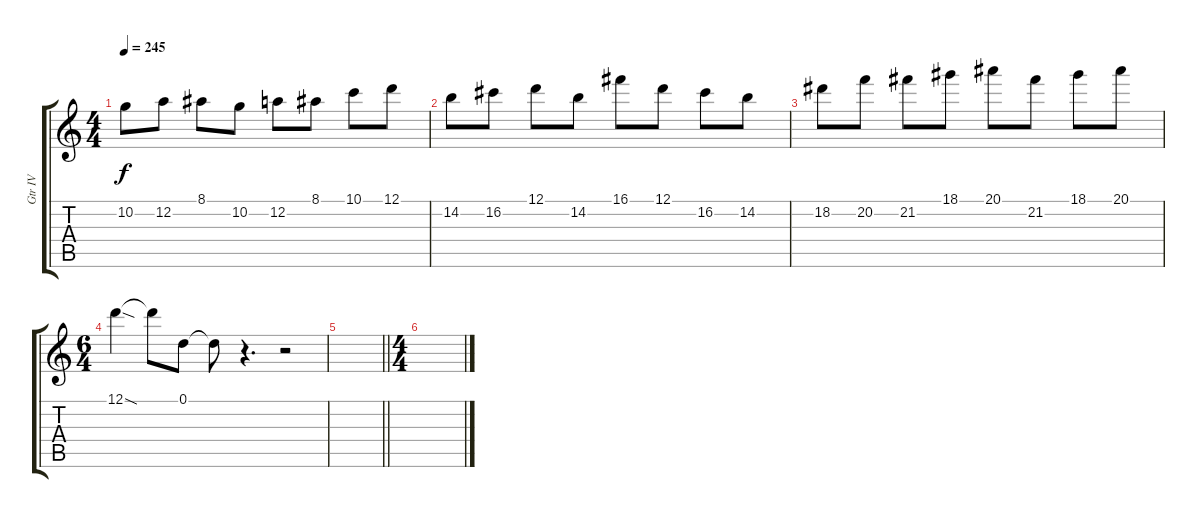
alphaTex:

\track ("Gtr IV" "Gtr IV") {instrument distortionguitar}
\staff {score tabs}
\tuning (D4 A3 F3 C3 G2 D2) {hide}
\ts (4 4)
\tempo 245
\clef g2
\ks c
10.2.8{dy f} 12.2.8 8.1.8 10.2.8 12.2.8 8.1.8 10.1.8 12.1.8 |
14.2.8 16.2.8 12.1.8 14.2.8 16.1.8 12.1.8 16.2.8 14.2.8 |
18.2.8 20.2.8 21.2.8 18.1.8 20.1.8 21.2.8 18.1.8 20.1.8 |
\ts (6 4)
12.1{sod}.4 12.1{t}.8 0.1.8 0.1{t}.8 r.4{d} r.2 |
\barLineRight lightlight
|
\ts (4 4)
